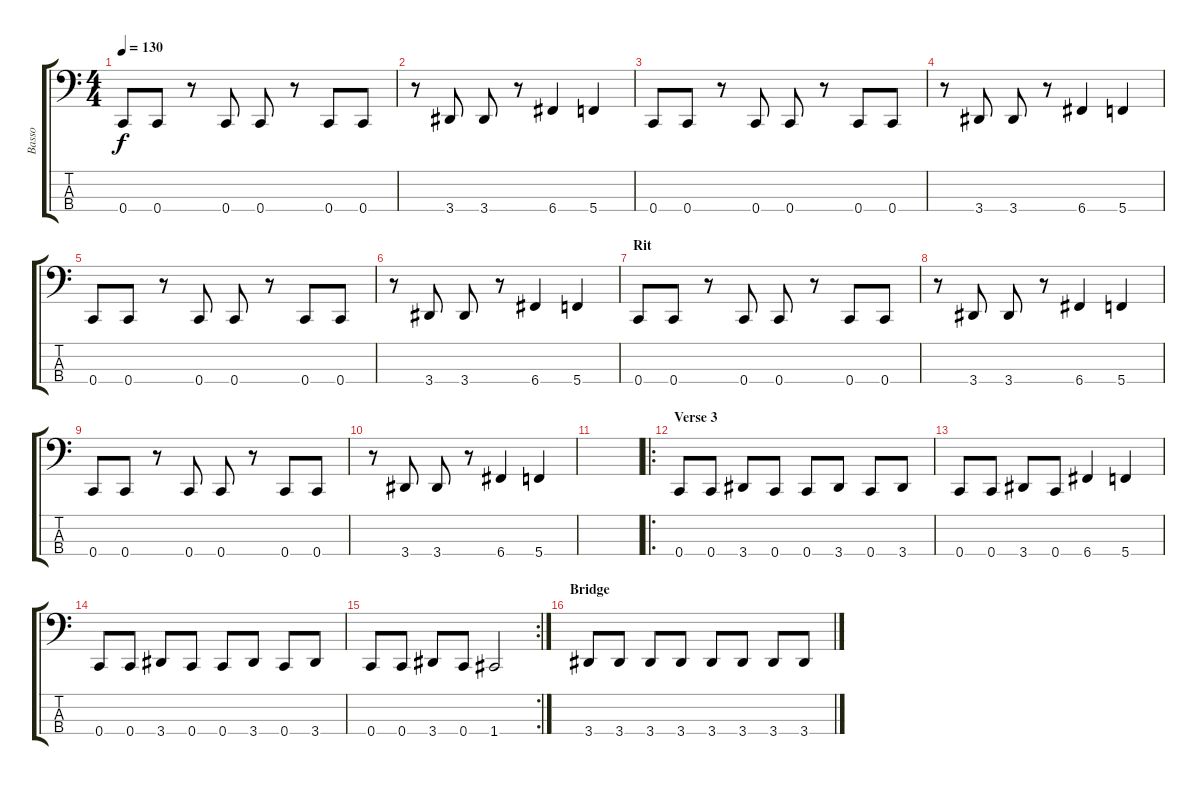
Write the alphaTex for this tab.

\track ("Basso" "Basso") {instrument electricbassfinger}
\staff {score tabs}
\tuning (Eb2 Bb1 F1 C1) {hide}
\ts (4 4)
\tempo 130
\clef f4
\ks c
0.4.8{dy f} 0.4.8 r.8 0.4.8 0.4.8 r.8 0.4.8 0.4.8 |
r.8 3.4.8 3.4.8 r.8 6.4.4 5.4.4 |
0.4.8 0.4.8 r.8 0.4.8 0.4.8 r.8 0.4.8 0.4.8 |
r.8 3.4.8 3.4.8 r.8 6.4.4 5.4.4 |
0.4.8 0.4.8 r.8 0.4.8 0.4.8 r.8 0.4.8 0.4.8 |
r.8 3.4.8 3.4.8 r.8 6.4.4 5.4.4 |
\section ("" "Rit")
0.4.8 0.4.8 r.8 0.4.8 0.4.8 r.8 0.4.8 0.4.8 |
r.8 3.4.8 3.4.8 r.8 6.4.4 5.4.4 |
0.4.8 0.4.8 r.8 0.4.8 0.4.8 r.8 0.4.8 0.4.8 |
r.8 3.4.8 3.4.8 r.8 6.4.4 5.4.4 |
|
\ro
\section ("" "Verse 3")
0.4.8 0.4.8 3.4.8 0.4.8 0.4.8 3.4.8 0.4.8 3.4.8 |
0.4.8 0.4.8 3.4.8 0.4.8 6.4.4 5.4.4 |
0.4.8 0.4.8 3.4.8 0.4.8 0.4.8 3.4.8 0.4.8 3.4.8 |
\rc 2
0.4.8 0.4.8 3.4.8 0.4.8 1.4.2 |
\section ("" "Bridge")
3.4.8 3.4.8 3.4.8 3.4.8 3.4.8 3.4.8 3.4.8 3.4.8
